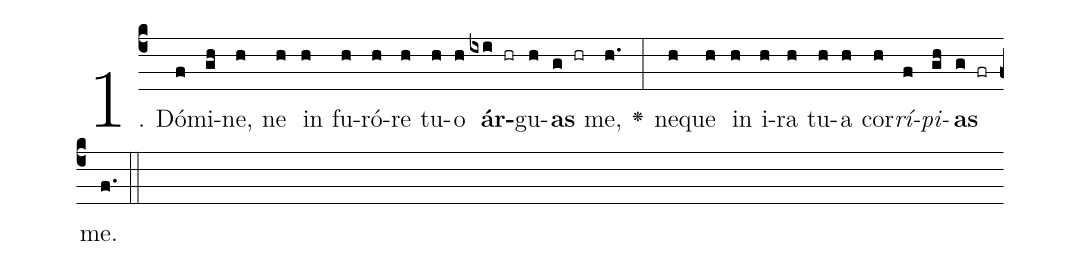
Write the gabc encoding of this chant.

%%
(c4)1. Dó(f)mi(gh)ne,(h) ne(h) in(h) fu(h)ró(h)re(h) tu(h)o(h) <b>ár</b>(ixi hr)gu(h)<b>as</b>(g hr) me,(h.) <v>\greheightstar</v>(:) ne(h)que(h) in(h) i(h)ra(h) tu(h)a(h) cor(h)<i>rí</i>(f)<i>pi</i>(gh)<b>as</b>(g fr) me.(f.) (::)

%E(h) u(h) o(f) u(gh) a(g) e.(f.) (::)
